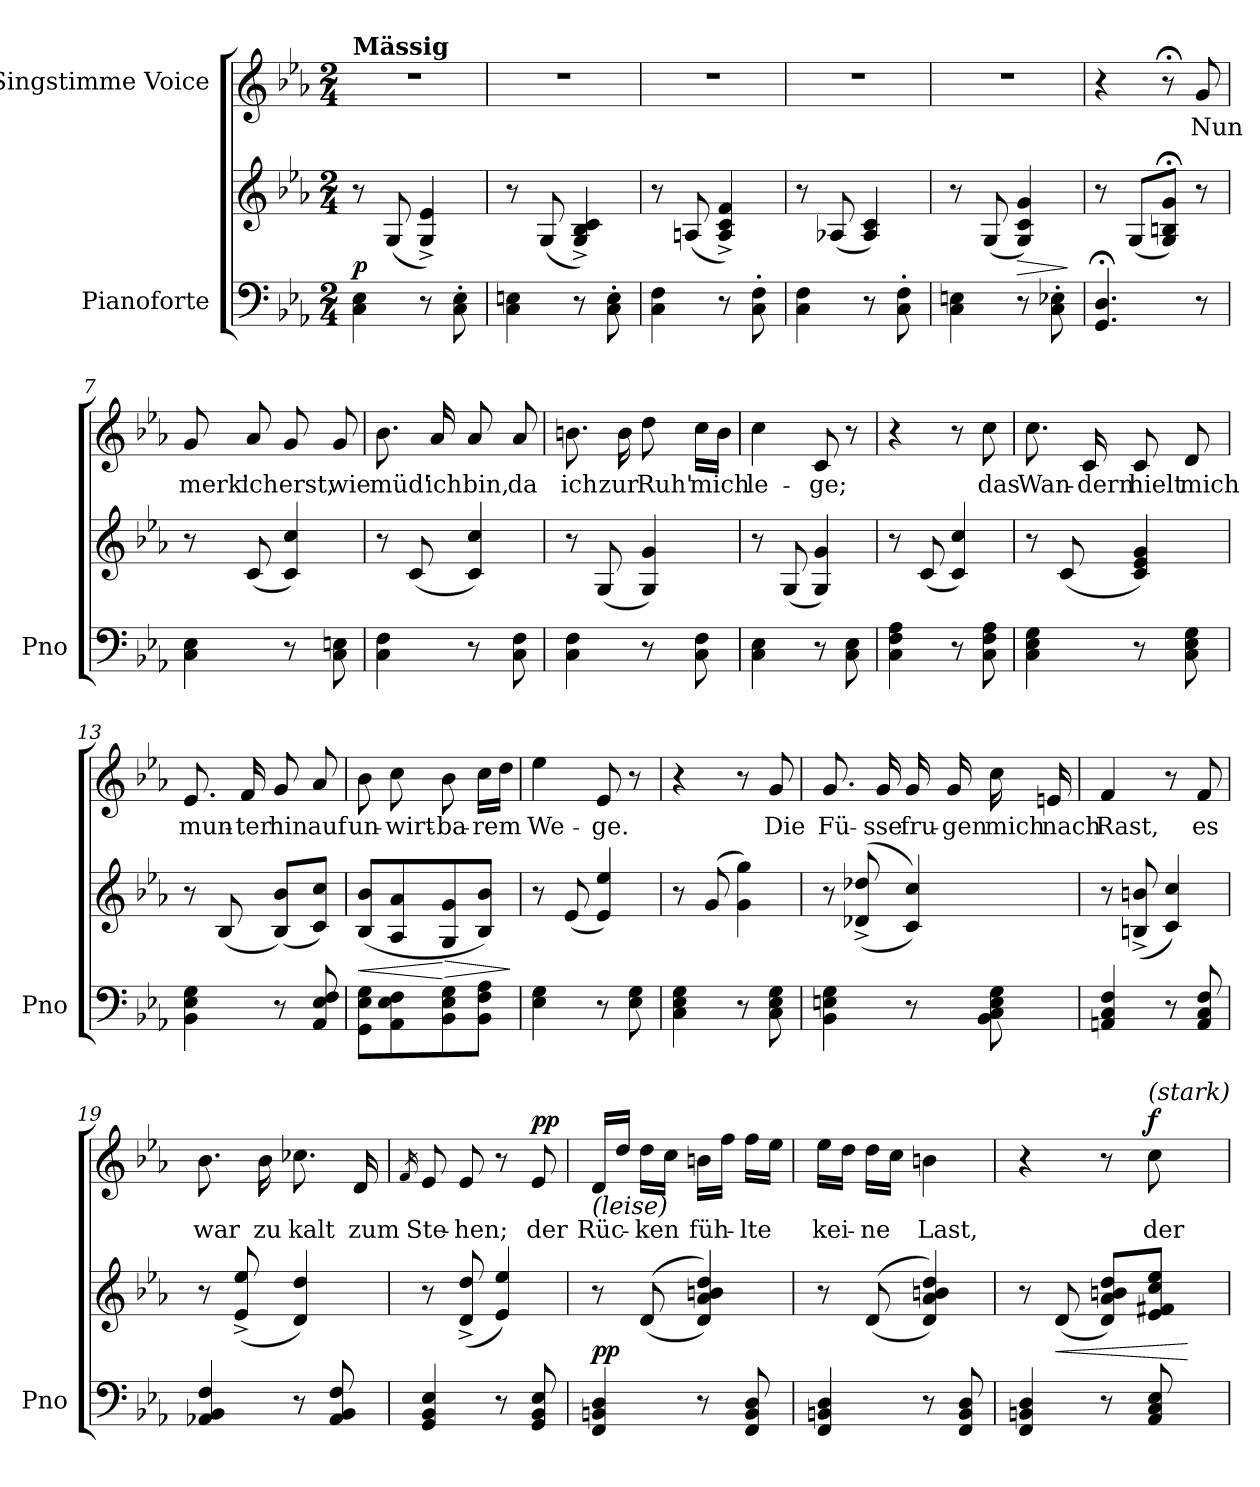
**kern	**kern	**dynam	**kern	**text	**dynam
*part2	*part2	*part2	*part1	*part1	*part1
*staff3	*staff2	*staff2/3	*staff1	*staff1	*staff1
*I"Pianoforte	*	*	*I"Singstimme Voice	*	*
*I'Pno	*	*	*	*	*
*clefF4	*clefG2	*	*clefG2	*	*
*k[b-e-a-]	*k[b-e-a-]	*	*k[b-e-a-]	*	*
*M2/4	*M2/4	*	*M2/4	*	*
*MM45	*MM45	*	*MM45	*	*
=1	=1	=1	=1	=1	=1
!	!	!	!LO:TX:a:B:t=Mässig	!	!
!	!	!LO:DY:a=2	!	!	!
4C\ 4E-\	8r	p	2r	.	.
.	(8G/	.	.	.	.
8r	4G/^ 4e-/^)	.	.	.	.
8C\' 8E-\'	.	.	.	.	.
=2	=2	=2	=2	=2	=2
4C\ 4En\	8r	.	2r	.	.
.	(8G/	.	.	.	.
8r	4G/^ 4B-/^ 4c/^)	.	.	.	.
8C\' 8E\'	.	.	.	.	.
=3	=3	=3	=3	=3	=3
4C\ 4F\	8r	.	2r	.	.
.	(8An/	.	.	.	.
8r	4A/^ 4c/^ 4f/^)	.	.	.	.
8C\' 8F\'	.	.	.	.	.
=4	=4	=4	=4	=4	=4
4C\ 4F\	8r	.	2r	.	.
.	(8A-X/	.	.	.	.
8r	4A-/ 4c/)	.	.	.	.
8C\' 8F\'	.	.	.	.	.
=5	=5	=5	=5	=5	=5
4C\ 4En\	8r	.	2r	.	.
.	(8G/	.	.	.	.
!	!	!LO:HP:b	!	!	!
8r	4G/ 4c/ 4g/)	>	.	.	.
8C\' 8E-X\'	.	.	.	.	.
.	.	]	.	.	.
=6	=6	=6	=6	=6	=6
4.GG/;< 4.D/;<	8r	.	4r	.	.
.	(8G/L	.	.	.	.
.	8G/;< 8Bn/;< 8g/;<J)	.	8r;<	.	.
!	!	!	!	!LO:LY:b	!
8r	8r	.	8g/	Nun	.
!!LO:LB:g=z
=7	=7	=7	=7	=7	=7
!	!	!	!	!LO:LY:b	!
4C\ 4E-\	8r	.	8g/	merk'	.
!	!	!	!	!LO:LY:b	!
.	(8c/	.	8a-/	ich	.
!	!	!	!	!LO:LY:b	!
8r	4c/ 4cc/)	.	8g/	erst,	.
!	!	!	!	!LO:LY:b	!
8C\ 8En\	.	.	8g/	wie	.
=8	=8	=8	=8	=8	=8
!	!	!	!	!LO:LY:b	!
4C\ 4F\	8r	.	8.b-\	müd'	.
.	(8c/	.	.	.	.
!	!	!	!	!LO:LY:b	!
.	.	.	16a-/	ich	.
!	!	!	!	!LO:LY:b	!
8r	4c/ 4cc/)	.	8a-/	bin,	.
!	!	!	!	!LO:LY:b	!
8C\ 8F\	.	.	8a-/	da	.
=9	=9	=9	=9	=9	=9
!	!	!	!	!LO:LY:b	!
4C\ 4F\	8r	.	8.bn\	ich	.
.	(8G/	.	.	.	.
!	!	!	!	!LO:LY:b	!
.	.	.	16b\	zur	.
!	!	!	!	!LO:LY:b	!
8r	4G/ 4g/)	.	8dd\	Ruh'	.
!	!	!	!	!LO:LY:b	!
8C\ 8F\	.	.	16cc\LL	mich	.
.	.	.	16b\JJ	.	.
=10	=10	=10	=10	=10	=10
!	!	!	!	!LO:LY:b	!
4C\ 4E-\	8r	.	4cc\	le-	.
.	(8G/	.	.	.	.
!	!	!	!	!LO:LY:b	!
8r	4G/ 4g/)	.	8c/	-ge;	.
8C\ 8E-\	.	.	8r	.	.
=11	=11	=11	=11	=11	=11
4C\ 4F\ 4A-\	8r	.	4r	.	.
.	(8c/	.	.	.	.
8r	4c/ 4cc/)	.	8r	.	.
!	!	!	!	!LO:LY:b	!
8C\ 8F\ 8A-\	.	.	8cc\	das	.
=12	=12	=12	=12	=12	=12
!	!	!	!	!LO:LY:b	!
4C\ 4E-\ 4G\	8r	.	8.cc\	Wan-	.
.	(8c/	.	.	.	.
!	!	!	!	!LO:LY:b	!
.	.	.	16c/	-dern	.
!	!	!	!	!LO:LY:b	!
8r	4c/ 4e-/ 4g/)	.	8c/	hielt	.
!	!	!	!	!LO:LY:b	!
8C\ 8E-\ 8G\	.	.	8d/	mich	.
!!LO:LB:g=z
=13	=13	=13	=13	=13	=13
!	!	!	!	!LO:LY:b	!
4BB-\ 4E-\ 4G\	8r	.	8.e-/	mun-	.
.	(8B-/	.	.	.	.
!	!	!	!	!LO:LY:b	!
.	.	.	16f/	-ter	.
!	!	!	!	!LO:LY:b	!
8r	(8B-/ 8b-/L)	.	8g/	hin	.
!	!	!	!	!LO:LY:b	!
8AA-/ 8E-/ 8F/	8c/ 8cc/J)	.	8a-/	auf	.
=14	=14	=14	=14	=14	=14
!	!	!LO:HP:b	!	!LO:LY:b	!
8GG\ 8E-\ 8G\L	(>8B-/ 8b-/L	<	8b-\	un-	.
!	!	!	!	!LO:LY:b	!
8AA-\ 8E-\ 8F\	8A-/ 8a-/	.	8cc\	-wirt-	.
!	!	!LO:HP:n=1:b	!	!LO:LY:b	!
8BB-\ 8E-\ 8G\	8G/ 8g/	[ >	8b-\	-ba-	.
!	!	!	!	!LO:LY:b	!
8BB-\ 8F\ 8A-\J	8B-/ 8b-/J)	.	16cc\LL	-rem	.
.	.	.	16dd\JJ	.	.
.	.	]	.	.	.
=15	=15	=15	=15	=15	=15
!	!	!	!	!LO:LY:b	!
4E-\ 4G\	8r	.	4ee-\	We-	.
.	(8e-/	.	.	.	.
!	!	!	!	!LO:LY:b	!
8r	4e-/ 4ee-/)	.	8e-/	-ge.	.
8E-\ 8G\	.	.	8r	.	.
=16	=16	=16	=16	=16	=16
4C\ 4E-\ 4G\	8r	.	4r	.	.
.	(8g/	.	.	.	.
8r	4g\ 4gg\)	.	8r	.	.
!	!	!	!	!LO:LY:b	!
8C\ 8E-\ 8G\	.	.	8g/	Die	.
=17	=17	=17	=17	=17	=17
!	!	!	!	!LO:LY:b	!
4BB-\ 4En\ 4G\	8r	.	8.g/	Fü-	.
.	((8d-X/^ 8dd-X/^	.	.	.	.
!	!	!	!	!LO:LY:b	!
.	.	.	16g/	-sse	.
!	!	!	!	!LO:LY:b	!
8r	4c/ 4cc/))	.	16g/	fru-	.
!	!	!	!	!LO:LY:b	!
.	.	.	16g/	-gen	.
!	!	!	!	!LO:LY:b	!
8BB-\ 8C\ 8E\ 8G\	.	.	16cc\	mich	.
!	!	!	!	!LO:LY:b	!
.	.	.	16en/	nach	.
=18	=18	=18	=18	=18	=18
!	!	!	!	!LO:LY:b	!
4AAn/ 4C/ 4F/	8r	.	4f/	Rast,	.
.	(8Bn/^ 8bn/^	.	.	.	.
8r	4c/ 4cc/)	.	8r	.	.
!	!	!	!	!LO:LY:b	!
8AA/ 8C/ 8F/	.	.	8f/	es	.
!!LO:PB:g=z
=19	=19	=19	=19	=19	=19
!	!	!	!	!LO:LY:b	!
4AA-X/ 4BB-/ 4F/	8r	.	8.b-\	war	.
.	(8e-/^ 8ee-/^	.	.	.	.
!	!	!	!	!LO:LY:b	!
.	.	.	16b-\	zu	.
!	!	!	!	!LO:LY:b	!
8r	4d/ 4dd/)	.	8.cc-X\	kalt	.
8AA-/ 8BB-/ 8F/	.	.	.	.	.
!	!	!	!	!LO:LY:b	!
.	.	.	16d/	zum	.
=20	=20	=20	=20	=20	=20
.	.	.	16qf/	.	.
!	!	!	!	!LO:LY:b	!
4GG/ 4BB-/ 4E-/	8r	.	8e-/	Ste-	.
!	!	!	!	!LO:LY:b	!
.	(8d/^ 8dd/^	.	8e-/	-hen;	.
8r	4e-/ 4ee-/)	.	8r	.	.
!	!	!	!	!LO:LY:b	!LO:DY:a
8GG/ 8BB-/ 8E-/	.	.	8e-/	der	pp
=21	=21	=21	=21	=21	=21
!	!	!	!LO:TX:b:i:t=(leise)	!	!
!	!	!LO:DY:a=2	!	!LO:LY:b	!
4FF/ 4BBn/ 4D/	8r	pp	16d/LL	Rüc-	.
.	.	.	16dd/JJ	.	.
!	!	!	!	!LO:LY:b	!
.	(>(8d/	.	16dd\LL	-ken	.
.	.	.	16cc\JJ	.	.
!	!	!	!	!LO:LY:b	!
8r	4d/ 4a-/ 4bn/ 4dd/))	.	16bn\LL	füh-	.
.	.	.	16ff\JJ	.	.
!	!	!	!	!LO:LY:b	!
8FF/ 8BB/ 8D/	.	.	16ff\LL	-lte	.
.	.	.	16ee-\JJ	.	.
=22	=22	=22	=22	=22	=22
!	!	!	!	!LO:LY:b	!
4FF/ 4BBn/ 4D/	8r	.	16ee-\LL	-kei-	.
.	.	.	16dd\JJ	.	.
!	!	!	!	!LO:LY:b	!
.	(>(8d/	.	16dd\LL	-ne	.
.	.	.	16cc\JJ	.	.
!	!	!	!	!LO:LY:b	!
8r	4d/ 4a-/ 4bn/ 4dd/))	.	4bn\	Last,	.
8FF/ 8BB/ 8D/	.	.	.	.	.
=23	=23	=23	=23	=23	=23
4FF/ 4BBn/ 4D/	8r	.	4r	.	.
!	!	!LO:HP:b	!	!	!
.	(8d/	<	.	.	.
8r	8d/ 8a-/ 8bn/ 8dd/L)	.	8r	.	.
!	!	!	!LO:TX:a:i:t=(stark)	!	!
!	!	!	!	!LO:LY:b	!LO:DY:a
8AA-/ 8C/ 8E-/	8e-/ 8f#X/ 8cc/ 8ee-/J	.	8cc\	der	f
.	.	[	.	.	.
=	=	=	=	=	=
*-	*-	*-	*-	*-	*-
